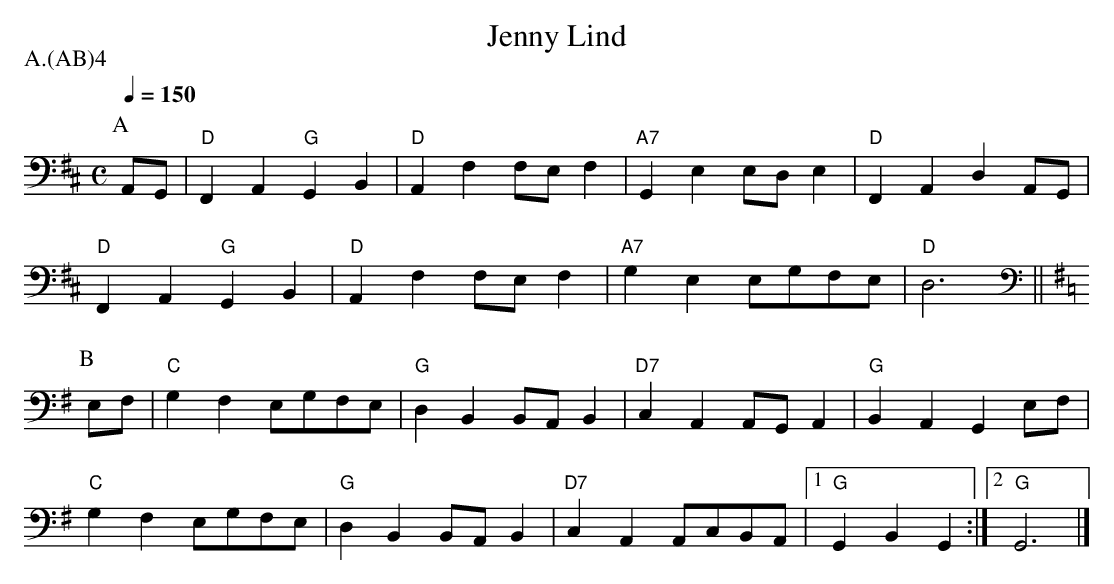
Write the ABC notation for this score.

X:1
T: Jenny Lind
P: A.(AB)4
M: C
K: D clef=bass middle=d
L: 1/4
Q: 150
P: A
A/G/ |\
"D" F A "G" G B | "D" A f f/e/ f | "A7" G e e/d/ e | "D" F A d A/G/ |
"D" F A "G" G B | "D" A f f/e/ f | "A7" g e e/g/f/e/ | "D" d3 ||
K: G clef=bass middle=d
P: B
e/f/ |\
"C" g f e/g/f/e/ | "G" d B B/A/ B | "D7" c A A/G/ A | "G" B A G e/f/ |
"C" g f e/g/f/e/ | "G" d B B/A/ B | "D7" c A A/c/B/A/ |\
[1 "G" G B G :| [2 "G" G3 |]
